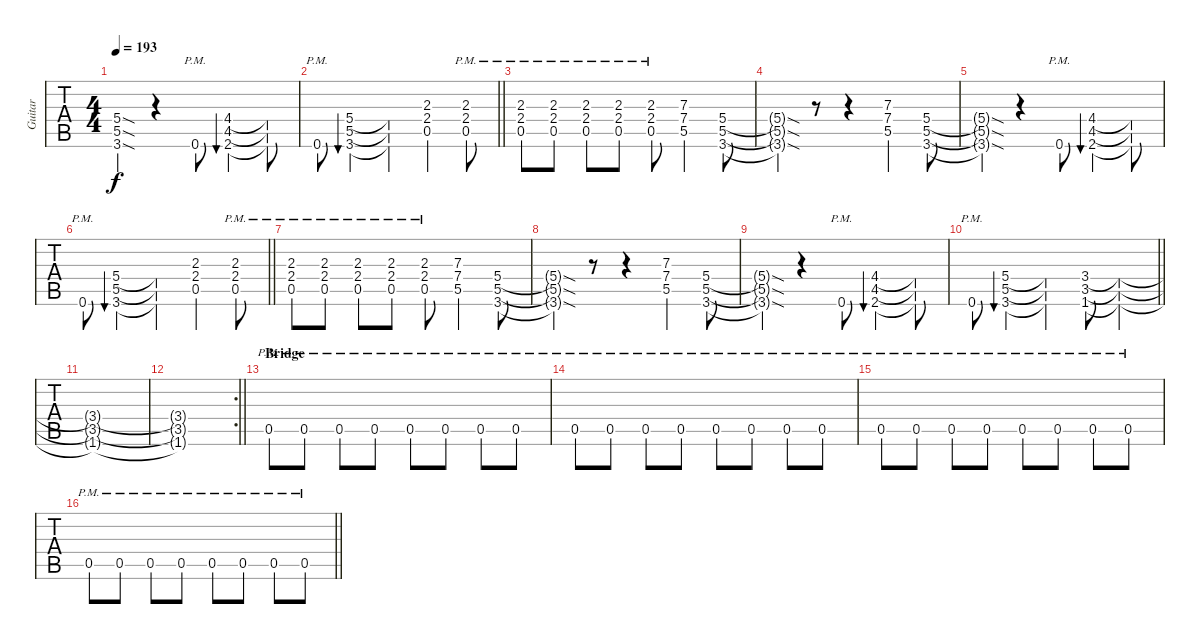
\track ("Guitar" "Guitar") {instrument overdrivenguitar}
\staff {tabs}
\tuning (E4 B3 G3 D3 A2 E2) {hide}
\ts (4 4)
\tempo 193
\clef g2
\ks c
(5.4{sod t} 5.5{sod t} 3.6{sod t}).4{dy f} r.4 0.6{pm}.8 (4.4 4.5 2.6).4{bu 60} (4.4{t} 4.5{t} 2.6{t}).8 |
\barLineRight lightlight
0.6{pm}.8 (5.4 5.5 3.6).4{bu 60} (5.4{t} 5.5{t} 3.6{t}).4 (2.3 2.4 0.5).4 (2.3{pm} 2.4{pm} 0.5{pm}).8 |
(2.3{pm} 2.4{pm} 0.5{pm}).8 (2.3{pm} 2.4{pm} 0.5{pm}).8 (2.3{pm} 2.4{pm} 0.5{pm}).8 (2.3{pm} 2.4{pm} 0.5{pm}).8 (2.3{pm} 2.4{pm} 0.5{pm}).8 (7.3 7.4 5.5).4 (5.4 5.5 3.6).8 |
(5.4{sod t} 5.5{sod t} 3.6{sod t}).4 r.8 r.4 (7.3 7.4 5.5).4 (5.4 5.5 3.6).8 |
(5.4{sod t} 5.5{sod t} 3.6{sod t}).4 r.4 0.6{pm}.8 (4.4 4.5 2.6).4{bu 60} (4.4{t} 4.5{t} 2.6{t}).8 |
\barLineRight lightlight
0.6{pm}.8 (5.4 5.5 3.6).4{bu 60} (5.4{t} 5.5{t} 3.6{t}).4 (2.3 2.4 0.5).4 (2.3{pm} 2.4{pm} 0.5{pm}).8 |
(2.3{pm} 2.4{pm} 0.5{pm}).8 (2.3{pm} 2.4{pm} 0.5{pm}).8 (2.3{pm} 2.4{pm} 0.5{pm}).8 (2.3{pm} 2.4{pm} 0.5{pm}).8 (2.3{pm} 2.4{pm} 0.5{pm}).8 (7.3 7.4 5.5).4 (5.4 5.5 3.6).8 |
(5.4{sod t} 5.5{sod t} 3.6{sod t}).4 r.8 r.4 (7.3 7.4 5.5).4 (5.4 5.5 3.6).8 |
(5.4{sod t} 5.5{sod t} 3.6{sod t}).4 r.4 0.6{pm}.8 (4.4 4.5 2.6).4{bu 60} (4.4{t} 4.5{t} 2.6{t}).8 |
\barLineRight lightlight
0.6{pm}.8 (5.4 5.5 3.6).4{bu 60} (5.4{t} 5.5{t} 3.6{t}).4 (3.4 3.5 1.6).8 (3.4{t} 3.5{t} 1.6{t}).4 |
(3.4{t} 3.5{t} 1.6{t}).1 |
\rc 2
\barLineRight lightlight
(3.4{t} 3.5{t} 1.6{t}).1 |
\section ("" "Bridge")
0.5{pm}.8 0.5{pm}.8 0.5{pm}.8 0.5{pm}.8 0.5{pm}.8 0.5{pm}.8 0.5{pm}.8 0.5{pm}.8 |
0.5{pm}.8 0.5{pm}.8 0.5{pm}.8 0.5{pm}.8 0.5{pm}.8 0.5{pm}.8 0.5{pm}.8 0.5{pm}.8 |
0.5{pm}.8 0.5{pm}.8 0.5{pm}.8 0.5{pm}.8 0.5{pm}.8 0.5{pm}.8 0.5{pm}.8 0.5{pm}.8 |
\barLineRight lightlight
0.5{pm}.8 0.5{pm}.8 0.5{pm}.8 0.5{pm}.8 0.5{pm}.8 0.5{pm}.8 0.5{pm}.8 0.5{pm}.8
